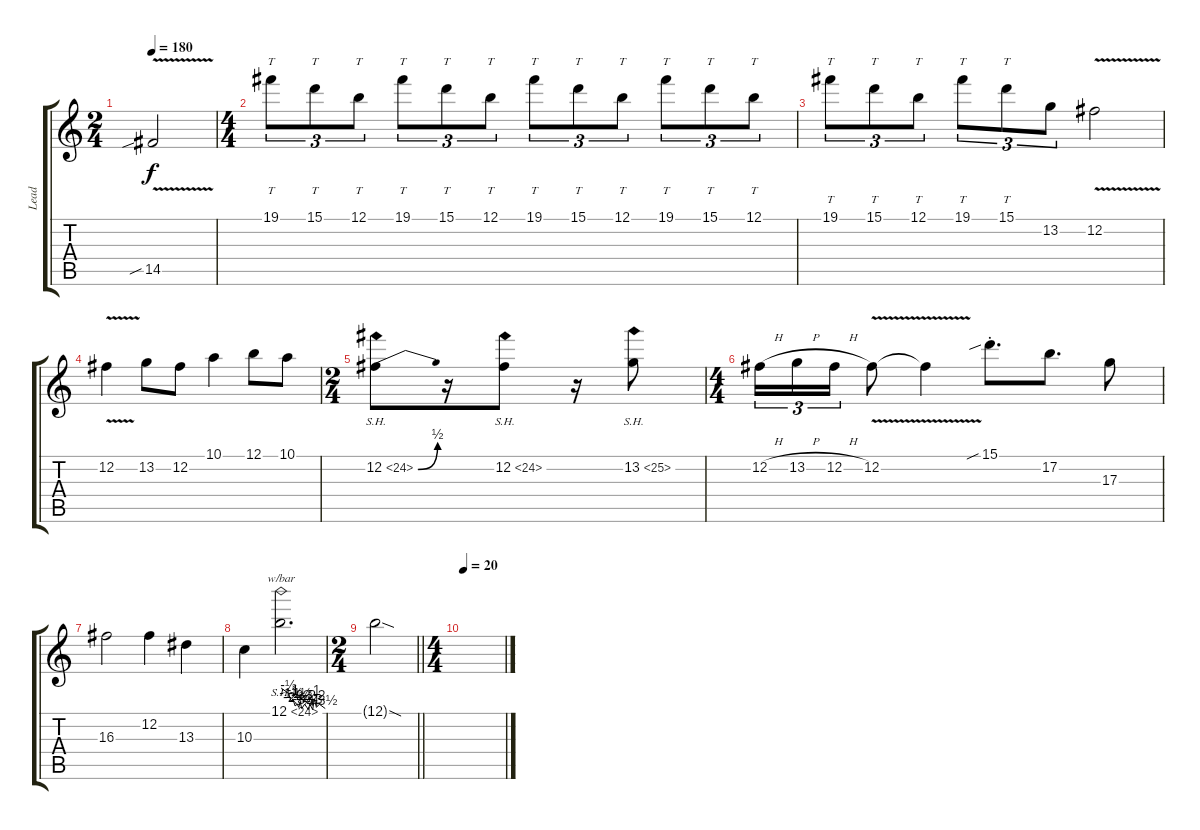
\track ("Lead" "Lead") {instrument distortionguitar}
\staff {score tabs}
\tuning (B3 Gb3 D3 A2 E2 B1) {hide}
\ts (2 4)
\tempo 180
\clef g2
\ks c
14.5{v sib}.2{dy f} |
\ts (4 4)
19.1.8{tt tu (3 2)} 15.1.8{tt tu (3 2)} 12.1.8{tt tu (3 2)} 19.1.8{tt tu (3 2)} 15.1.8{tt tu (3 2)} 12.1.8{tt tu (3 2)} 19.1.8{tt tu (3 2)} 15.1.8{tt tu (3 2)} 12.1.8{tt tu (3 2)} 19.1.8{tt tu (3 2)} 15.1.8{tt tu (3 2)} 12.1.8{tt tu (3 2)} |
19.1.8{tt tu (3 2)} 15.1.8{tt tu (3 2)} 12.1.8{tt tu (3 2)} 19.1.8{tt tu (3 2)} 15.1.8{tt tu (3 2)} 13.2.8{tu (3 2)} 12.2{v}.2 |
12.2{v}.4 13.2.8 12.2.8 10.1.4 12.1.8 10.1.8 |
\ts (2 4)
12.2{be (bend 0 0 60 2) sh 12}.8 r.16 12.2{sh 12}.8 r.16 13.2{sh 12}.8 |
\ts (4 4)
12.2{h}.16{tu (3 2)} 13.2{h}.16{tu (3 2)} 12.2{h}.16{tu (3 2)} 12.2{v}.8 12.2{t}.4 15.1{sib st}.8{d} 17.2.8{d} 17.3.8 |
16.3.2 12.2.4 13.3.4 |
10.3.4 12.1{sh 12}.2{d tbe (custom default 0 0 10 -2 14 -6 16 -4 19 -10 22 -8 24 -12 26 -6 28 -14 32 -8 35 -12 37 -16 39 -8 43 -16 45 -4 48 -12 52 -8 60 -14)} |
\ts (2 4)
\barLineRight lightlight
12.1{sod t}.2 |
\ts (4 4)
\tempo 20
